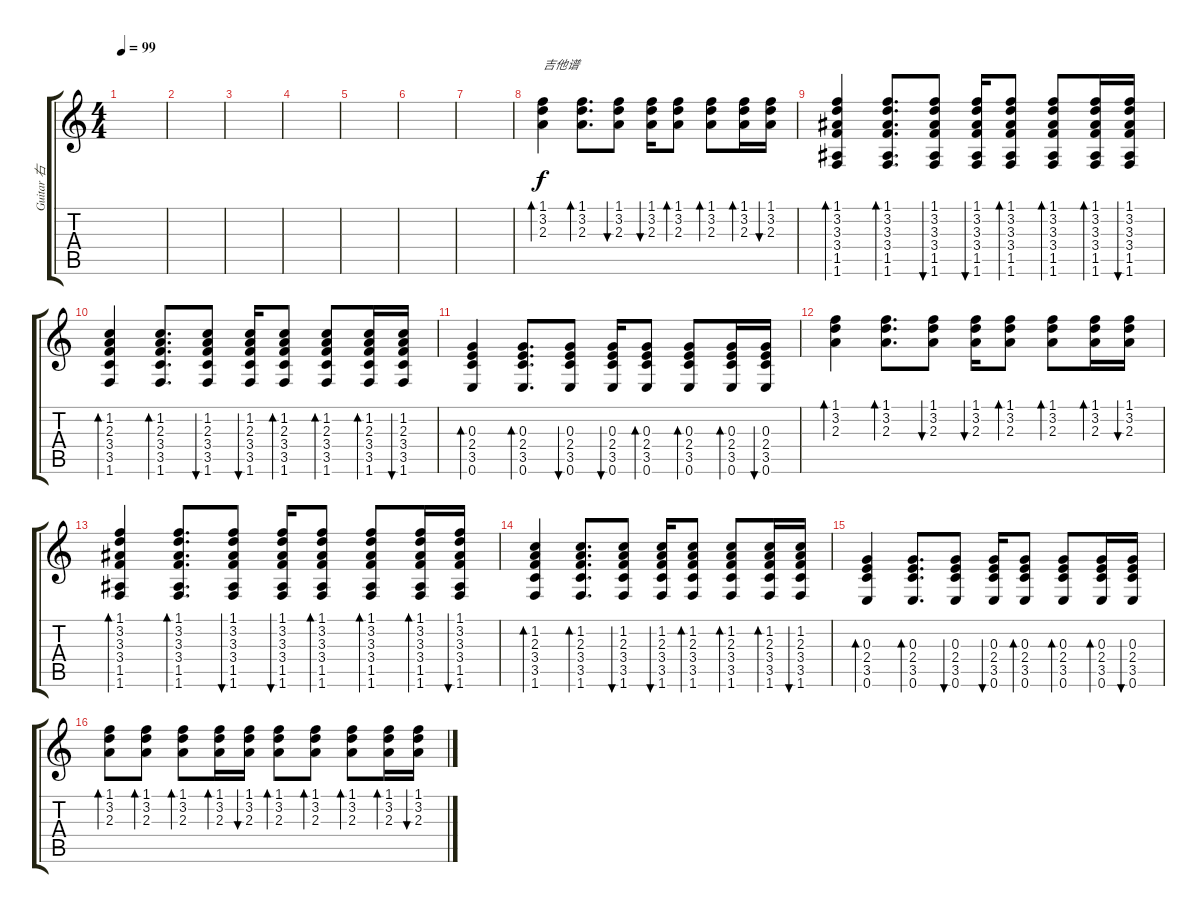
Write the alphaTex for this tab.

\track ("Guitar 右" "Guitar 右") {instrument acousticguitarsteel}
\staff {score tabs}
\tuning (E4 B3 G3 D3 A2 E2) {hide}
\ts (4 4)
\tempo 99
\clef g2
\ks c
|
|
|
|
|
|
|
(1.1 3.2 2.3).4{bd 30 txt "吉他谱"} (1.1 3.2 2.3).8{d bd 30} (1.1 3.2 2.3).8{bu 30} (1.1 3.2 2.3).16{bu 30} (1.1 3.2 2.3).8{bd 30} (1.1 3.2 2.3).8{bd 30} (1.1 3.2 2.3).16{bd 30} (1.1 3.2 2.3).16{bu 30} |
(1.1 3.2 3.3 3.4 1.5 1.6).4{bd 30} (1.1 3.2 3.3 3.4 1.5 1.6).8{d bd 30} (1.1 3.2 3.3 3.4 1.5 1.6).8{bu 30} (1.1 3.2 3.3 3.4 1.5 1.6).16{bu 30} (1.1 3.2 3.3 3.4 1.5 1.6).8{bd 30} (1.1 3.2 3.3 3.4 1.5 1.6).8{bd 30} (1.1 3.2 3.3 3.4 1.5 1.6).16{bd 30} (1.1 3.2 3.3 3.4 1.5 1.6).16{bu 30} |
(1.2 2.3 3.4 3.5 1.6).4{bd 30} (1.2 2.3 3.4 3.5 1.6).8{d bd 30} (1.2 2.3 3.4 3.5 1.6).8{bu 30} (1.2 2.3 3.4 3.5 1.6).16{bu 30} (1.2 2.3 3.4 3.5 1.6).8{bd 30} (1.2 2.3 3.4 3.5 1.6).8{bd 30} (1.2 2.3 3.4 3.5 1.6).16{bd 30} (1.2 2.3 3.4 3.5 1.6).16{bu 30} |
(0.3 2.4 3.5 0.6).4{bd 30} (0.3 2.4 3.5 0.6).8{d bd 30} (0.3 2.4 3.5 0.6).8{bu 30} (0.3 2.4 3.5 0.6).16{bu 30} (0.3 2.4 3.5 0.6).8{bd 30} (0.3 2.4 3.5 0.6).8{bd 30} (0.3 2.4 3.5 0.6).16{bd 30} (0.3 2.4 3.5 0.6).16{bu 30} |
(1.1 3.2 2.3).4{bd 30} (1.1 3.2 2.3).8{d bd 30} (1.1 3.2 2.3).8{bu 30} (1.1 3.2 2.3).16{bu 30} (1.1 3.2 2.3).8{bd 30} (1.1 3.2 2.3).8{bd 30} (1.1 3.2 2.3).16{bd 30} (1.1 3.2 2.3).16{bu 30} |
(1.1 3.2 3.3 3.4 1.5 1.6).4{bd 30} (1.1 3.2 3.3 3.4 1.5 1.6).8{d bd 30} (1.1 3.2 3.3 3.4 1.5 1.6).8{bu 30} (1.1 3.2 3.3 3.4 1.5 1.6).16{bu 30} (1.1 3.2 3.3 3.4 1.5 1.6).8{bd 30} (1.1 3.2 3.3 3.4 1.5 1.6).8{bd 30} (1.1 3.2 3.3 3.4 1.5 1.6).16{bd 30} (1.1 3.2 3.3 3.4 1.5 1.6).16{bu 30} |
(1.2 2.3 3.4 3.5 1.6).4{bd 30} (1.2 2.3 3.4 3.5 1.6).8{d bd 30} (1.2 2.3 3.4 3.5 1.6).8{bu 30} (1.2 2.3 3.4 3.5 1.6).16{bu 30} (1.2 2.3 3.4 3.5 1.6).8{bd 30} (1.2 2.3 3.4 3.5 1.6).8{bd 30} (1.2 2.3 3.4 3.5 1.6).16{bd 30} (1.2 2.3 3.4 3.5 1.6).16{bu 30} |
(0.3 2.4 3.5 0.6).4{bd 30} (0.3 2.4 3.5 0.6).8{d bd 30} (0.3 2.4 3.5 0.6).8{bu 30} (0.3 2.4 3.5 0.6).16{bu 30} (0.3 2.4 3.5 0.6).8{bd 30} (0.3 2.4 3.5 0.6).8{bd 30} (0.3 2.4 3.5 0.6).16{bd 30} (0.3 2.4 3.5 0.6).16{bu 30} |
(1.1 3.2 2.3).8{bd 30} (1.1 3.2 2.3).8{bd 30} (1.1 3.2 2.3).8{bd 30} (1.1 3.2 2.3).16{bd 30} (1.1 3.2 2.3).16{bu 30} (1.1 3.2 2.3).8{bd 30} (1.1 3.2 2.3).8{bd 30} (1.1 3.2 2.3).8{bd 30} (1.1 3.2 2.3).16{bd 30} (1.1 3.2 2.3).16{bu 30}
